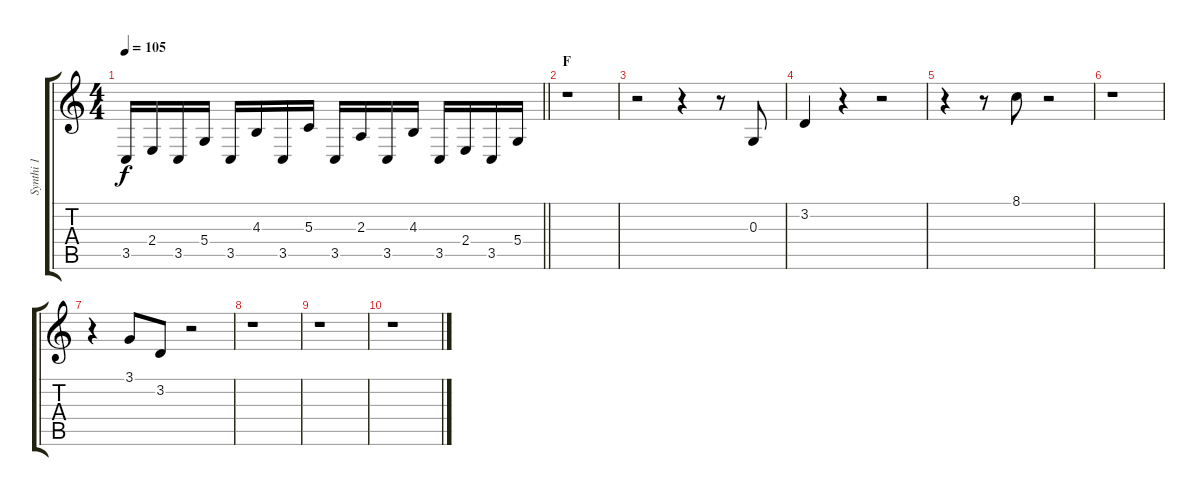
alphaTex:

\track ("Synthi 1" "Synthi 1") {instrument fx7echoes}
\staff {score tabs}
\tuning (E4 B3 G3 D3 A2 E2) {hide}
\ts (4 4)
\tempo 105
\clef g2
\barLineRight lightlight
\ks c
3.5.16{dy f} 2.4.16 3.5.16 5.4.16 3.5.16 4.3.16 3.5.16 5.3.16 3.5.16 2.3.16 3.5.16 4.3.16 3.5.16 2.4.16 3.5.16 5.4.16 |
\section ("" "F")
r.1 |
r.2 r.4 r.8 0.3.8 |
3.2.4 r.4 r.2 |
r.4 r.8 8.1.8 r.2 |
r.1 |
r.4 3.1.8 3.2.8 r.2 |
r.1 |
r.1 |
r.1
